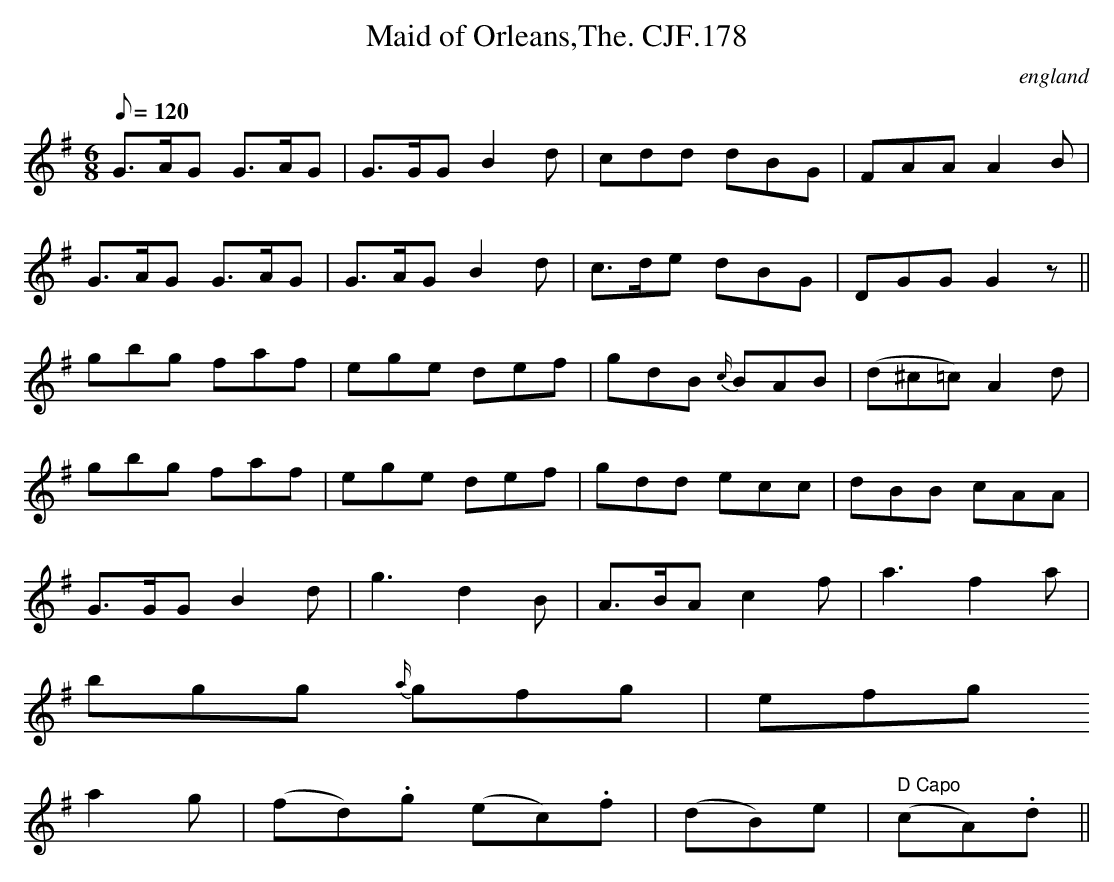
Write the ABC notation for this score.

X:1
T:Maid of Orleans,The. CJF.178
O:england
M:6/8
L:1/8
Q:120
K:G
G>AG G>AG|G>GGB2d|cdd dBG|FAAA2B|
G>AG G>AG|G>AGB2d|c>de dBG|DGGG2zh||
gbg faf|ege def|gdB {c/}BAB|(d^c=c)A2d|
gbg faf|ege def|gdd ecc|dBB cAA|
G>GGB2d|g3d2B|A>BAc2f|a3f2a|
bgg {a/}gfg|efg
a2g|(fd).g (ec).f|(dB)e|" D Capo"(cA).d||
